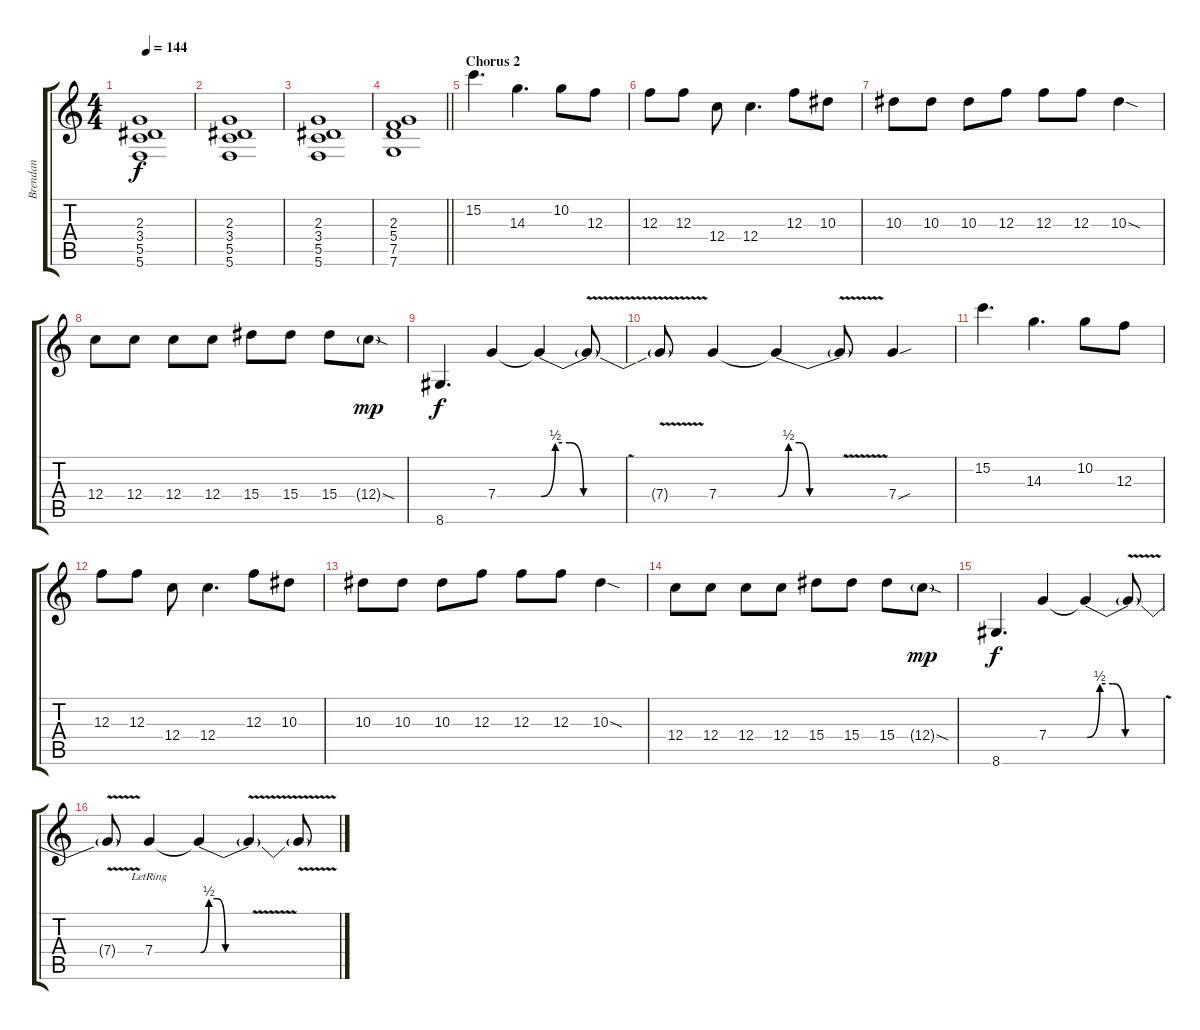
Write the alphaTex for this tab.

\track ("Brendan" "Brendan") {instrument distortionguitar}
\staff {score tabs}
\tuning (D4 A3 F3 C3 G2 C2) {hide}
\ts (4 4)
\tempo 144
\clef g2
\ks c
(2.3 3.4 5.5 5.6).1{dy f} |
(2.3 3.4 5.5 5.6).1 |
(2.3 3.4 5.5 5.6).1 |
\barLineRight lightlight
(2.3 5.4 7.5 7.6).1 |
\section ("" "Chorus 2")
15.2.4{d volume 16} 14.3.4{d} 10.2.8 12.3.8 |
12.3.8 12.3.8 12.4.8 12.4.4{d} 12.3.8 10.3.8 |
10.3.8 10.3.8 10.3.8 12.3.8 12.3.8 12.3.8 10.3{sod}.4 |
12.4.8 12.4.8 12.4.8 12.4.8 15.4.8 15.4.8 15.4.8 12.4{sod g}.8{dy mp} |
8.6.4{d dy f} 7.4.4 7.4{be (custom 0 0 10 2 20 2 30 0 60 0) t}.4 7.4{v t}.8 |
7.4{t}.8 7.4.4 7.4{be (custom 0 0 10 2 20 2 30 0 60 0) t}.4 7.4{v t}.8 7.4{sou}.4 |
15.2.4{d} 14.3.4{d} 10.2.8 12.3.8 |
12.3.8 12.3.8 12.4.8 12.4.4{d} 12.3.8 10.3.8 |
10.3.8 10.3.8 10.3.8 12.3.8 12.3.8 12.3.8 10.3{sod}.4 |
12.4.8 12.4.8 12.4.8 12.4.8 15.4.8 15.4.8 15.4.8 12.4{sod g}.8{dy mp} |
8.6.4{d dy f} 7.4.4 7.4{be (custom 0 0 10 2 20 2 30 0 60 0) t}.4 7.4{v t}.8 |
7.4{t}.8 7.4{lr}.4 7.4{be (custom 0 0 10 2 20 2 30 0 60 0) t}.4 7.4{v t}.4 7.4{t}.8
